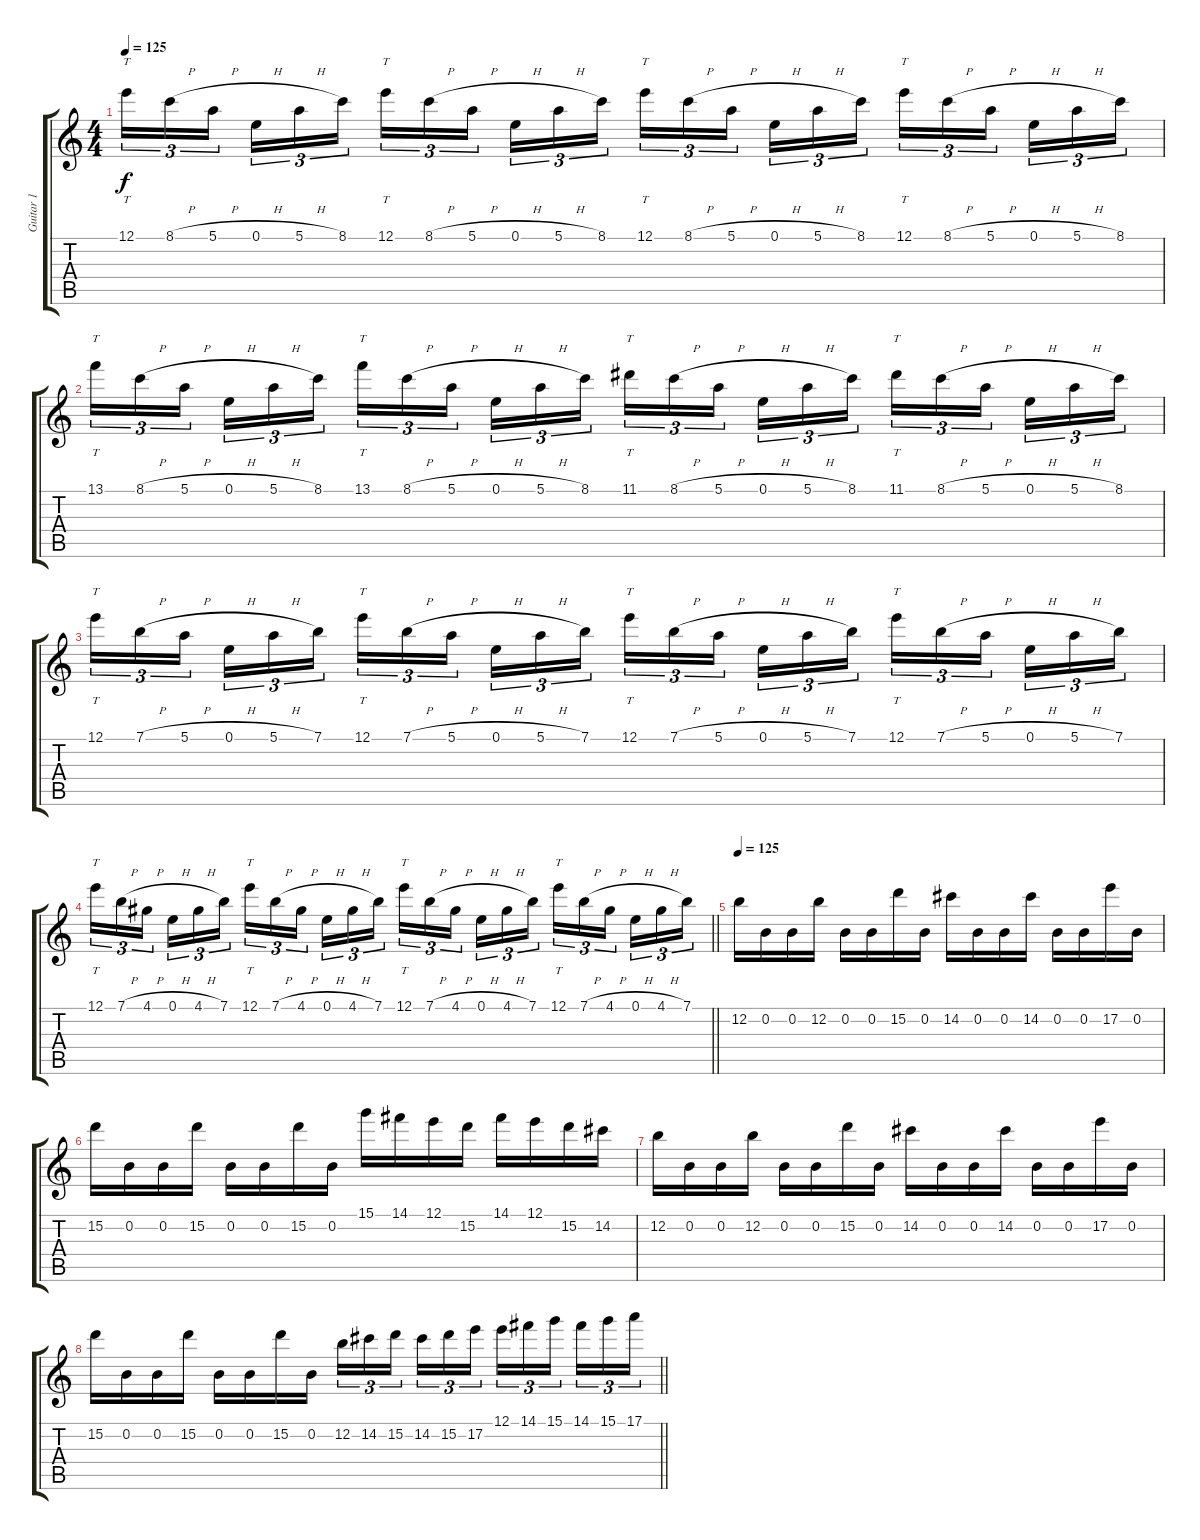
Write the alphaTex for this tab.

\track ("Guitar 1" "Guitar 1") {instrument distortionguitar}
\staff {score tabs}
\tuning (E4 B3 G3 D3 A2 D2) {hide}
\ts (4 4)
\section ("" "")
\tempo 125
\clef g2
\ks c
12.1.16{tt tu (3 2) dy f} 8.1{h}.16{tu (3 2)} 5.1{h}.16{tu (3 2) beam splitsecondary} 0.1{h}.16{tu (3 2)} 5.1{h}.16{tu (3 2)} 8.1.16{tu (3 2)} 12.1.16{tt tu (3 2)} 8.1{h}.16{tu (3 2)} 5.1{h}.16{tu (3 2) beam splitsecondary} 0.1{h}.16{tu (3 2)} 5.1{h}.16{tu (3 2)} 8.1.16{tu (3 2)} 12.1.16{tt tu (3 2)} 8.1{h}.16{tu (3 2)} 5.1{h}.16{tu (3 2) beam splitsecondary} 0.1{h}.16{tu (3 2)} 5.1{h}.16{tu (3 2)} 8.1.16{tu (3 2)} 12.1.16{tt tu (3 2)} 8.1{h}.16{tu (3 2)} 5.1{h}.16{tu (3 2) beam splitsecondary} 0.1{h}.16{tu (3 2)} 5.1{h}.16{tu (3 2)} 8.1.16{tu (3 2)} |
13.1.16{tt tu (3 2)} 8.1{h}.16{tu (3 2)} 5.1{h}.16{tu (3 2) beam splitsecondary} 0.1{h}.16{tu (3 2)} 5.1{h}.16{tu (3 2)} 8.1.16{tu (3 2)} 13.1.16{tt tu (3 2)} 8.1{h}.16{tu (3 2)} 5.1{h}.16{tu (3 2) beam splitsecondary} 0.1{h}.16{tu (3 2)} 5.1{h}.16{tu (3 2)} 8.1.16{tu (3 2)} 11.1.16{tt tu (3 2)} 8.1{h}.16{tu (3 2)} 5.1{h}.16{tu (3 2) beam splitsecondary} 0.1{h}.16{tu (3 2)} 5.1{h}.16{tu (3 2)} 8.1.16{tu (3 2)} 11.1.16{tt tu (3 2)} 8.1{h}.16{tu (3 2)} 5.1{h}.16{tu (3 2) beam splitsecondary} 0.1{h}.16{tu (3 2)} 5.1{h}.16{tu (3 2)} 8.1.16{tu (3 2)} |
12.1.16{tt tu (3 2)} 7.1{h}.16{tu (3 2)} 5.1{h}.16{tu (3 2) beam splitsecondary} 0.1{h}.16{tu (3 2)} 5.1{h}.16{tu (3 2)} 7.1.16{tu (3 2)} 12.1.16{tt tu (3 2)} 7.1{h}.16{tu (3 2)} 5.1{h}.16{tu (3 2) beam splitsecondary} 0.1{h}.16{tu (3 2)} 5.1{h}.16{tu (3 2)} 7.1.16{tu (3 2)} 12.1.16{tt tu (3 2)} 7.1{h}.16{tu (3 2)} 5.1{h}.16{tu (3 2) beam splitsecondary} 0.1{h}.16{tu (3 2)} 5.1{h}.16{tu (3 2)} 7.1.16{tu (3 2)} 12.1.16{tt tu (3 2)} 7.1{h}.16{tu (3 2)} 5.1{h}.16{tu (3 2) beam splitsecondary} 0.1{h}.16{tu (3 2)} 5.1{h}.16{tu (3 2)} 7.1.16{tu (3 2)} |
\barLineRight lightlight
12.1.16{tt tu (3 2)} 7.1{h}.16{tu (3 2)} 4.1{h}.16{tu (3 2) beam splitsecondary} 0.1{h}.16{tu (3 2)} 4.1{h}.16{tu (3 2)} 7.1.16{tu (3 2)} 12.1.16{tt tu (3 2)} 7.1{h}.16{tu (3 2)} 4.1{h}.16{tu (3 2) beam splitsecondary} 0.1{h}.16{tu (3 2)} 4.1{h}.16{tu (3 2)} 7.1.16{tu (3 2)} 12.1.16{tt tu (3 2)} 7.1{h}.16{tu (3 2)} 4.1{h}.16{tu (3 2) beam splitsecondary} 0.1{h}.16{tu (3 2)} 4.1{h}.16{tu (3 2)} 7.1.16{tu (3 2)} 12.1.16{tt tu (3 2)} 7.1{h}.16{tu (3 2)} 4.1{h}.16{tu (3 2) beam splitsecondary} 0.1{h}.16{tu (3 2)} 4.1{h}.16{tu (3 2)} 7.1.16{tu (3 2)} |
\section ("" "")
\tempo 125
12.2.16 0.2.16 0.2.16 12.2.16 0.2.16 0.2.16 15.2.16 0.2.16 14.2.16 0.2.16 0.2.16 14.2.16 0.2.16 0.2.16 17.2.16 0.2.16 |
15.2.16 0.2.16 0.2.16 15.2.16 0.2.16 0.2.16 15.2.16 0.2.16 15.1.16 14.1.16 12.1.16 15.2.16 14.1.16 12.1.16 15.2.16 14.2.16 |
12.2.16 0.2.16 0.2.16 12.2.16 0.2.16 0.2.16 15.2.16 0.2.16 14.2.16 0.2.16 0.2.16 14.2.16 0.2.16 0.2.16 17.2.16 0.2.16 |
\barLineRight lightlight
15.2.16 0.2.16 0.2.16 15.2.16 0.2.16 0.2.16 15.2.16 0.2.16 12.2.16{tu (3 2)} 14.2.16{tu (3 2)} 15.2.16{tu (3 2) beam splitsecondary} 14.2.16{tu (3 2)} 15.2.16{tu (3 2)} 17.2.16{tu (3 2)} 12.1.16{tu (3 2)} 14.1.16{tu (3 2)} 15.1.16{tu (3 2) beam splitsecondary} 14.1.16{tu (3 2)} 15.1.16{tu (3 2)} 17.1.16{tu (3 2)}
